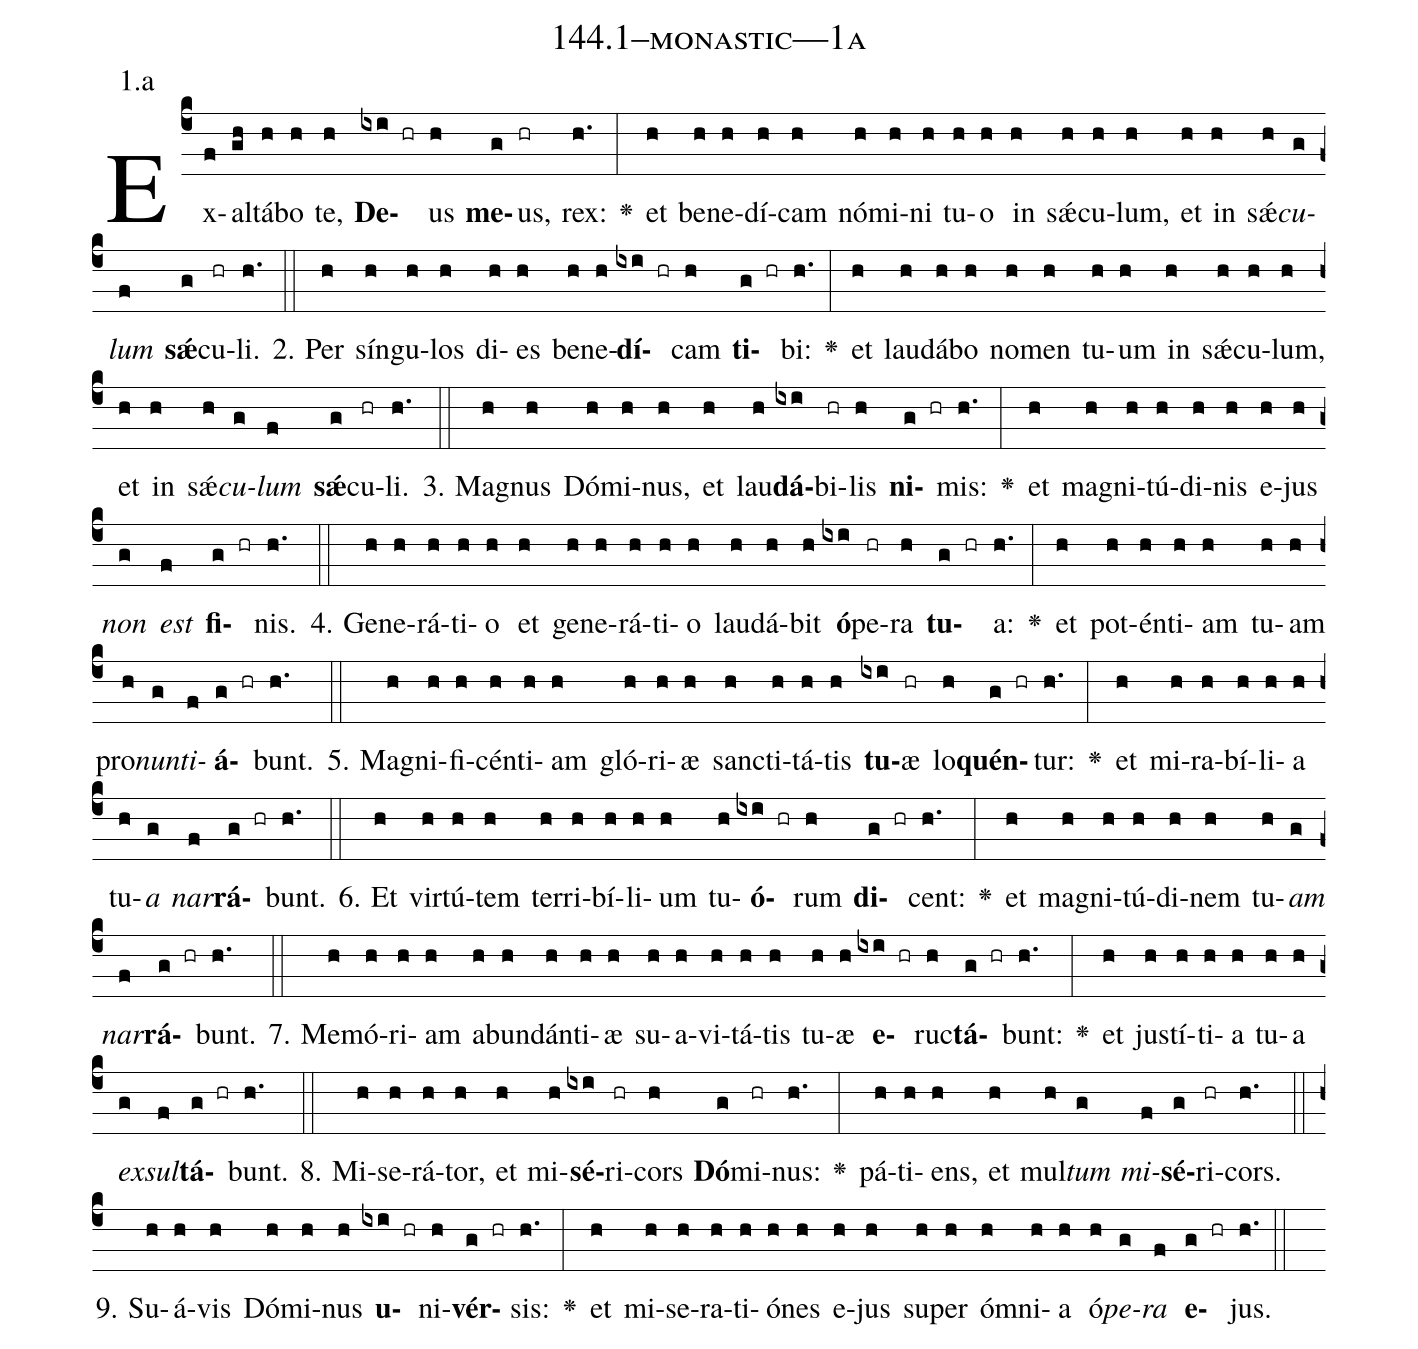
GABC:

name: 144.1--monastic---1a;
annotation: 1.a;
%%
(c4)Ex(f)al(gh)tá(h)bo(h) te,(h) <b>De</b>(ixi hr)us(h) <b>me</b>(g)us,(hr) rex:(h.) <v>\greheightstar</v>(:) et(h) be(h)ne(h)dí(h)cam(h) nó(h)mi(h)ni(h) tu(h)o(h) in(h) sǽ(h)cu(h)lum,(h) et(h) in(h) sǽ(h)<i>cu</i>(g)<i>lum</i>(f) <b>sǽ</b>(g)cu(hr)li.(h.) (::)
2. Per(h) sín(h)gu(h)los(h) di(h)es(h) be(h)ne(h)<b>dí</b>(ixi hr)cam(h) <b>ti</b>(g hr)bi:(h.) <v>\greheightstar</v>(:) et(h) lau(h)dá(h)bo(h) no(h)men(h) tu(h)um(h) in(h) sǽ(h)cu(h)lum,(h) et(h) in(h) sǽ(h)<i>cu</i>(g)<i>lum</i>(f) <b>sǽ</b>(g)cu(hr)li.(h.) (::)
3. Ma(h)gnus(h) Dó(h)mi(h)nus,(h) et(h) lau(h)<b>dá</b>(ixi)bi(hr)lis(h) <b>ni</b>(g hr)mis:(h.) <v>\greheightstar</v>(:) et(h) ma(h)gni(h)tú(h)di(h)nis(h) e(h)jus(h) <i>non</i>(g) <i>est</i>(f) <b>fi</b>(g hr)nis.(h.) (::)
4. Ge(h)ne(h)rá(h)ti(h)o(h) et(h) ge(h)ne(h)rá(h)ti(h)o(h) lau(h)dá(h)bit(h) <b>ó</b>(ixi)pe(hr)ra(h) <b>tu</b>(g hr)a:(h.) <v>\greheightstar</v>(:) et(h) pot(h)én(h)ti(h)am(h) tu(h)am(h) pro(h)<i>nun</i>(g)<i>ti</i>(f)<b>á</b>(g hr)bunt.(h.) (::)
5. Ma(h)gni(h)fi(h)cén(h)ti(h)am(h) gló(h)ri(h)æ(h) sanc(h)ti(h)tá(h)tis(h) <b>tu</b>(ixi)æ(hr) lo(h)<b>quén</b>(g hr)tur:(h.) <v>\greheightstar</v>(:) et(h) mi(h)ra(h)bí(h)li(h)a(h) tu(h)<i>a</i>(g) <i>nar</i>(f)<b>rá</b>(g hr)bunt.(h.) (::)
6. Et(h) vir(h)tú(h)tem(h) ter(h)ri(h)bí(h)li(h)um(h) tu(h)<b>ó</b>(ixi hr)rum(h) <b>di</b>(g hr)cent:(h.) <v>\greheightstar</v>(:) et(h) ma(h)gni(h)tú(h)di(h)nem(h) tu(h)<i>am</i>(g) <i>nar</i>(f)<b>rá</b>(g hr)bunt.(h.) (::)
7. Me(h)mó(h)ri(h)am(h) ab(h)un(h)dán(h)ti(h)æ(h) su(h)a(h)vi(h)tá(h)tis(h) tu(h)æ(h) <b>e</b>(ixi hr)ruc(h)<b>tá</b>(g hr)bunt:(h.) <v>\greheightstar</v>(:) et(h) jus(h)tí(h)ti(h)a(h) tu(h)a(h) <i>ex</i>(g)<i>sul</i>(f)<b>tá</b>(g hr)bunt.(h.) (::)
8. Mi(h)se(h)rá(h)tor,(h) et(h) mi(h)<b>sé</b>(ixi)ri(hr)cors(h) <b>Dó</b>(g)mi(hr)nus:(h.) <v>\greheightstar</v>(:) pá(h)ti(h)ens,(h) et(h) mul(h)<i>tum</i>(g) <i>mi</i>(f)<b>sé</b>(g)ri(hr)cors.(h.) (::)
9. Su(h)á(h)vis(h) Dó(h)mi(h)nus(h) <b>u</b>(ixi hr)ni(h)<b>vér</b>(g hr)sis:(h.) <v>\greheightstar</v>(:) et(h) mi(h)se(h)ra(h)ti(h)ó(h)nes(h) e(h)jus(h) su(h)per(h) óm(h)ni(h)a(h) ó(h)<i>pe</i>(g)<i>ra</i>(f) <b>e</b>(g hr)jus.(h.) (::)
